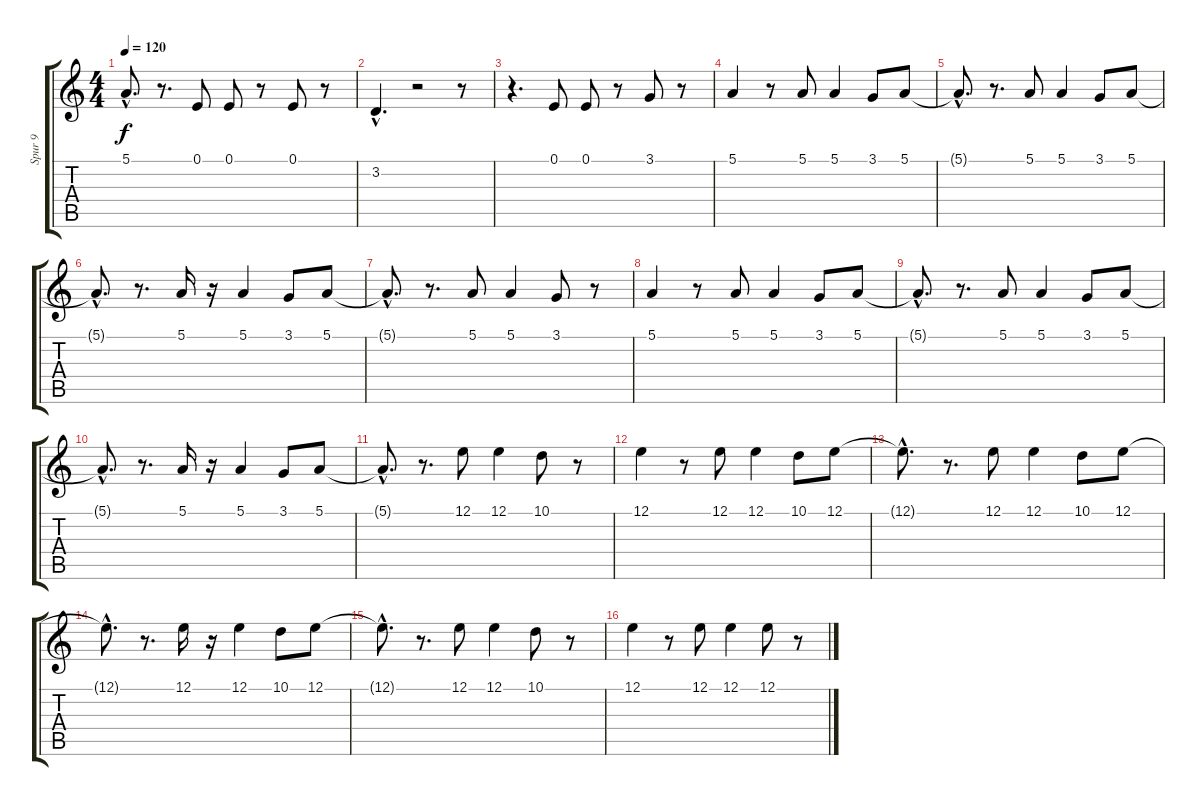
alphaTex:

\track ("Spur 9" "Spur 9") {instrument vibraphone}
\staff {score tabs}
\tuning (E4 B3 G3 D3 A2 E2) {hide}
\ts (4 4)
\tempo 120
\clef g2
\ks c
5.1{hac t}.8{d dy f} r.8{d} 0.1.8 0.1.8 r.8 0.1.8 r.8 |
3.2{hac}.4{d} r.2 r.8 |
r.4{d} 0.1.8 0.1.8 r.8 3.1.8 r.8 |
5.1.4 r.8 5.1.8 5.1.4 3.1.8 5.1.8 |
5.1{hac t}.8{d} r.8{d} 5.1.8 5.1.4 3.1.8 5.1.8 |
5.1{hac t}.8{d} r.8{d} 5.1.16 r.16 5.1.4 3.1.8 5.1.8 |
5.1{hac t}.8{d} r.8{d} 5.1.8 5.1.4 3.1.8 r.8 |
5.1.4 r.8 5.1.8 5.1.4 3.1.8 5.1.8 |
5.1{hac t}.8{d} r.8{d} 5.1.8 5.1.4 3.1.8 5.1.8 |
5.1{hac t}.8{d} r.8{d} 5.1.16 r.16 5.1.4 3.1.8 5.1.8 |
5.1{hac t}.8{d} r.8{d} 12.1.8 12.1.4 10.1.8 r.8 |
12.1.4 r.8 12.1.8 12.1.4 10.1.8 12.1.8 |
12.1{hac t}.8{d} r.8{d} 12.1.8 12.1.4 10.1.8 12.1.8 |
12.1{hac t}.8{d} r.8{d} 12.1.16 r.16 12.1.4 10.1.8 12.1.8 |
12.1{hac t}.8{d} r.8{d} 12.1.8 12.1.4 10.1.8 r.8 |
12.1.4 r.8 12.1.8 12.1.4 12.1.8 r.8
